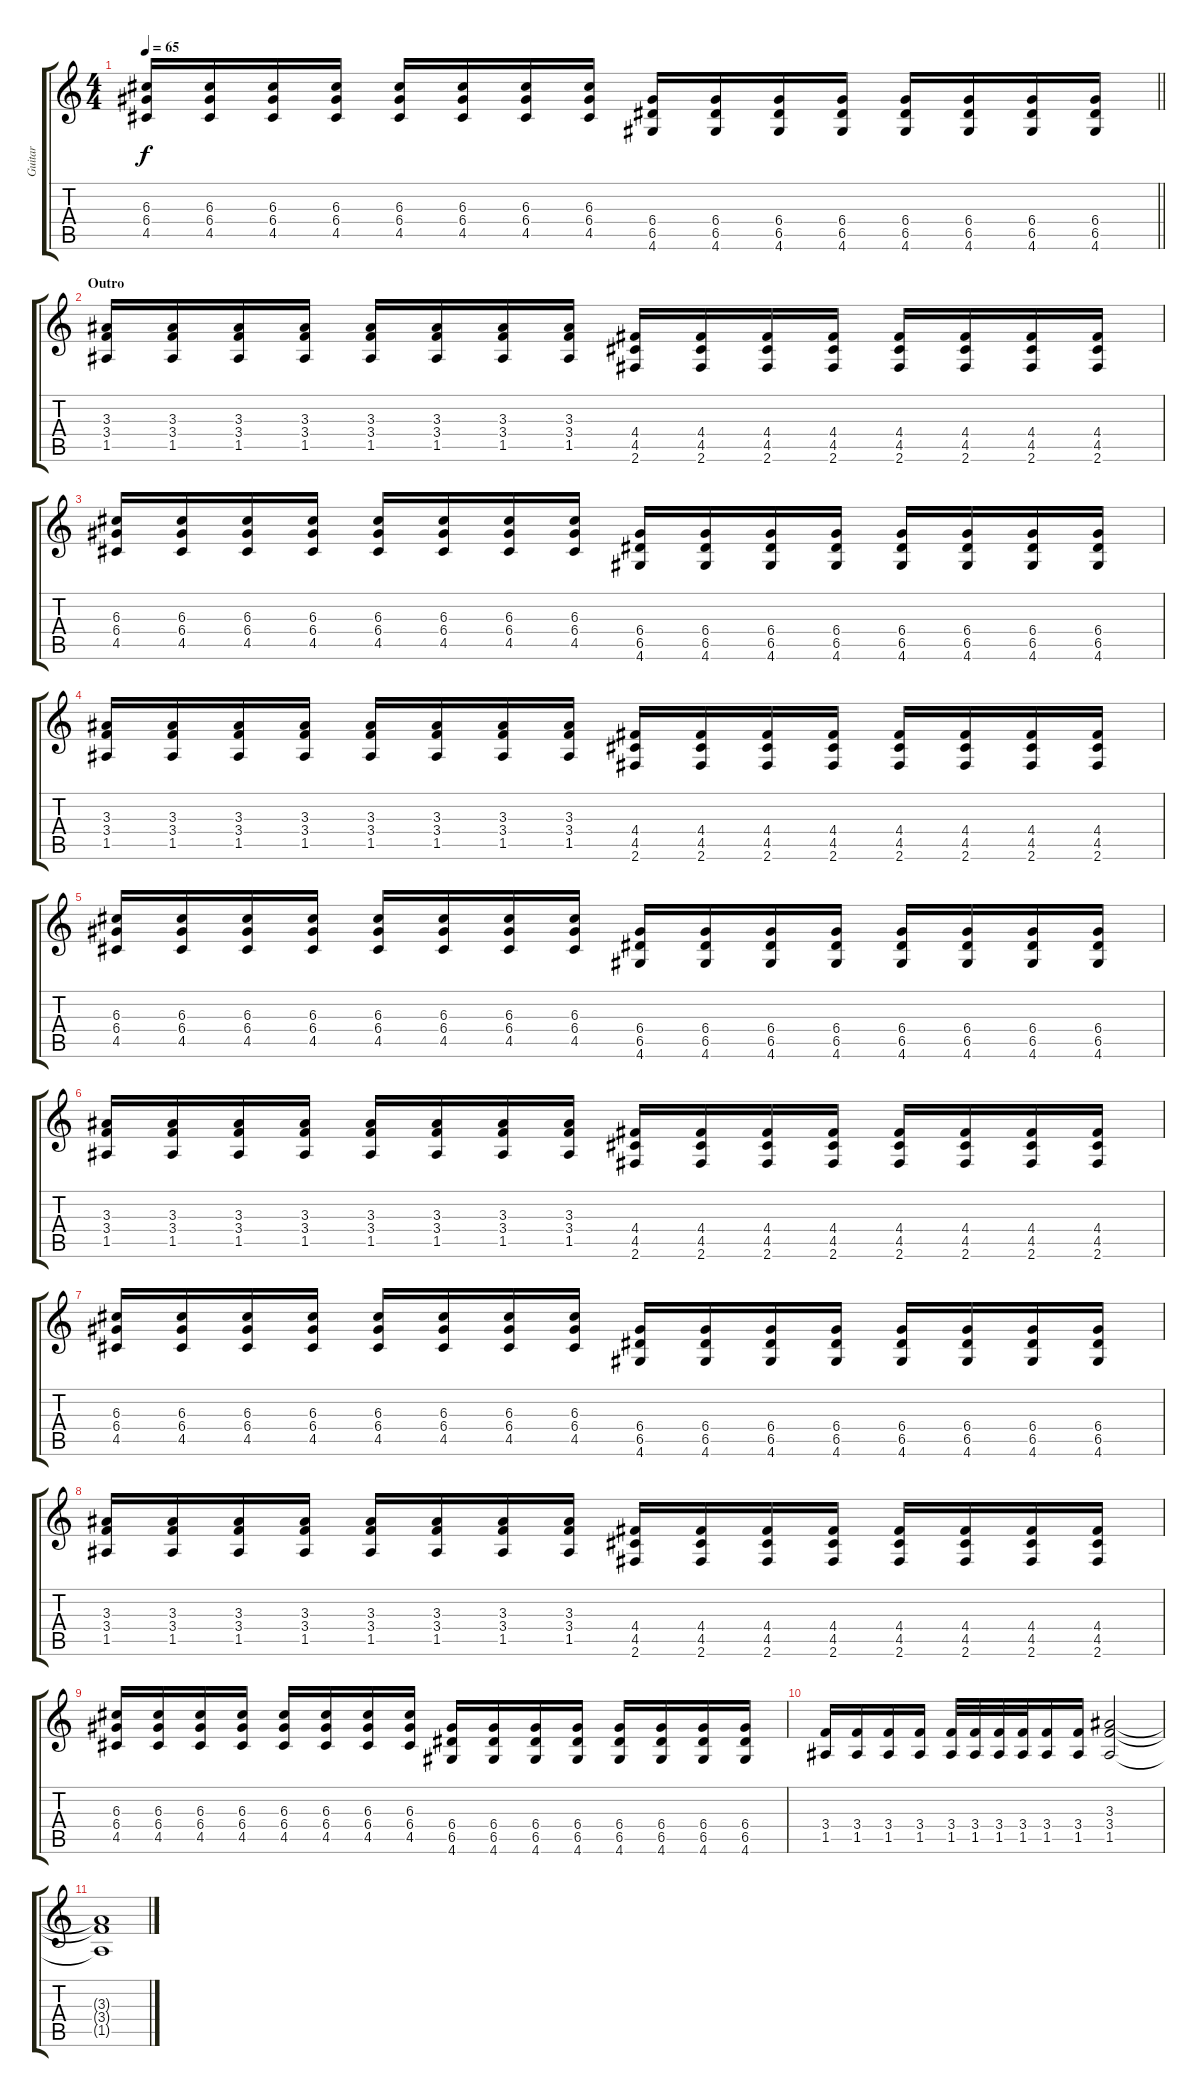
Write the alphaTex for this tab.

\track ("Guitar" "Guitar") {instrument distortionguitar}
\staff {score tabs}
\tuning (E4 B3 G3 D3 A2 E2) {hide}
\ts (4 4)
\tempo 65
\clef g2
\barLineRight lightlight
\ks c
(6.3 6.4 4.5).16{dy f} (6.3 6.4 4.5).16 (6.3 6.4 4.5).16 (6.3 6.4 4.5).16 (6.3 6.4 4.5).16 (6.3 6.4 4.5).16 (6.3 6.4 4.5).16 (6.3 6.4 4.5).16 (6.4 6.5 4.6).16 (6.4 6.5 4.6).16 (6.4 6.5 4.6).16 (6.4 6.5 4.6).16 (6.4 6.5 4.6).16 (6.4 6.5 4.6).16 (6.4 6.5 4.6).16 (6.4 6.5 4.6).16 |
\section ("" "Outro")
(3.3 3.4 1.5).16 (3.3 3.4 1.5).16 (3.3 3.4 1.5).16 (3.3 3.4 1.5).16 (3.3 3.4 1.5).16 (3.3 3.4 1.5).16 (3.3 3.4 1.5).16 (3.3 3.4 1.5).16 (4.4 4.5 2.6).16 (4.4 4.5 2.6).16 (4.4 4.5 2.6).16 (4.4 4.5 2.6).16 (4.4 4.5 2.6).16 (4.4 4.5 2.6).16 (4.4 4.5 2.6).16 (4.4 4.5 2.6).16 |
(6.3 6.4 4.5).16 (6.3 6.4 4.5).16 (6.3 6.4 4.5).16 (6.3 6.4 4.5).16 (6.3 6.4 4.5).16 (6.3 6.4 4.5).16 (6.3 6.4 4.5).16 (6.3 6.4 4.5).16 (6.4 6.5 4.6).16 (6.4 6.5 4.6).16 (6.4 6.5 4.6).16 (6.4 6.5 4.6).16 (6.4 6.5 4.6).16 (6.4 6.5 4.6).16 (6.4 6.5 4.6).16 (6.4 6.5 4.6).16 |
(3.3 3.4 1.5).16 (3.3 3.4 1.5).16 (3.3 3.4 1.5).16 (3.3 3.4 1.5).16 (3.3 3.4 1.5).16 (3.3 3.4 1.5).16 (3.3 3.4 1.5).16 (3.3 3.4 1.5).16 (4.4 4.5 2.6).16 (4.4 4.5 2.6).16 (4.4 4.5 2.6).16 (4.4 4.5 2.6).16 (4.4 4.5 2.6).16 (4.4 4.5 2.6).16 (4.4 4.5 2.6).16 (4.4 4.5 2.6).16 |
(6.3 6.4 4.5).16 (6.3 6.4 4.5).16 (6.3 6.4 4.5).16 (6.3 6.4 4.5).16 (6.3 6.4 4.5).16 (6.3 6.4 4.5).16 (6.3 6.4 4.5).16 (6.3 6.4 4.5).16 (6.4 6.5 4.6).16 (6.4 6.5 4.6).16 (6.4 6.5 4.6).16 (6.4 6.5 4.6).16 (6.4 6.5 4.6).16 (6.4 6.5 4.6).16 (6.4 6.5 4.6).16 (6.4 6.5 4.6).16 |
(3.3 3.4 1.5).16 (3.3 3.4 1.5).16 (3.3 3.4 1.5).16 (3.3 3.4 1.5).16 (3.3 3.4 1.5).16 (3.3 3.4 1.5).16 (3.3 3.4 1.5).16 (3.3 3.4 1.5).16 (4.4 4.5 2.6).16 (4.4 4.5 2.6).16 (4.4 4.5 2.6).16 (4.4 4.5 2.6).16 (4.4 4.5 2.6).16 (4.4 4.5 2.6).16 (4.4 4.5 2.6).16 (4.4 4.5 2.6).16 |
(6.3 6.4 4.5).16 (6.3 6.4 4.5).16 (6.3 6.4 4.5).16 (6.3 6.4 4.5).16 (6.3 6.4 4.5).16 (6.3 6.4 4.5).16 (6.3 6.4 4.5).16 (6.3 6.4 4.5).16 (6.4 6.5 4.6).16 (6.4 6.5 4.6).16 (6.4 6.5 4.6).16 (6.4 6.5 4.6).16 (6.4 6.5 4.6).16 (6.4 6.5 4.6).16 (6.4 6.5 4.6).16 (6.4 6.5 4.6).16 |
(3.3 3.4 1.5).16 (3.3 3.4 1.5).16 (3.3 3.4 1.5).16 (3.3 3.4 1.5).16 (3.3 3.4 1.5).16 (3.3 3.4 1.5).16 (3.3 3.4 1.5).16 (3.3 3.4 1.5).16 (4.4 4.5 2.6).16 (4.4 4.5 2.6).16 (4.4 4.5 2.6).16 (4.4 4.5 2.6).16 (4.4 4.5 2.6).16 (4.4 4.5 2.6).16 (4.4 4.5 2.6).16 (4.4 4.5 2.6).16 |
(6.3 6.4 4.5).16 (6.3 6.4 4.5).16 (6.3 6.4 4.5).16 (6.3 6.4 4.5).16 (6.3 6.4 4.5).16 (6.3 6.4 4.5).16 (6.3 6.4 4.5).16 (6.3 6.4 4.5).16 (6.4 6.5 4.6).16 (6.4 6.5 4.6).16 (6.4 6.5 4.6).16 (6.4 6.5 4.6).16 (6.4 6.5 4.6).16 (6.4 6.5 4.6).16 (6.4 6.5 4.6).16 (6.4 6.5 4.6).16 |
(3.4 1.5).16 (3.4 1.5).16 (3.4 1.5).16 (3.4 1.5).16 (3.4 1.5).32 (3.4 1.5).32 (3.4 1.5).32 (3.4 1.5).32 (3.4 1.5).16 (3.4 1.5).16 (3.3 3.4 1.5).2 |
(3.3{t} 3.4{t} 1.5{t}).1
